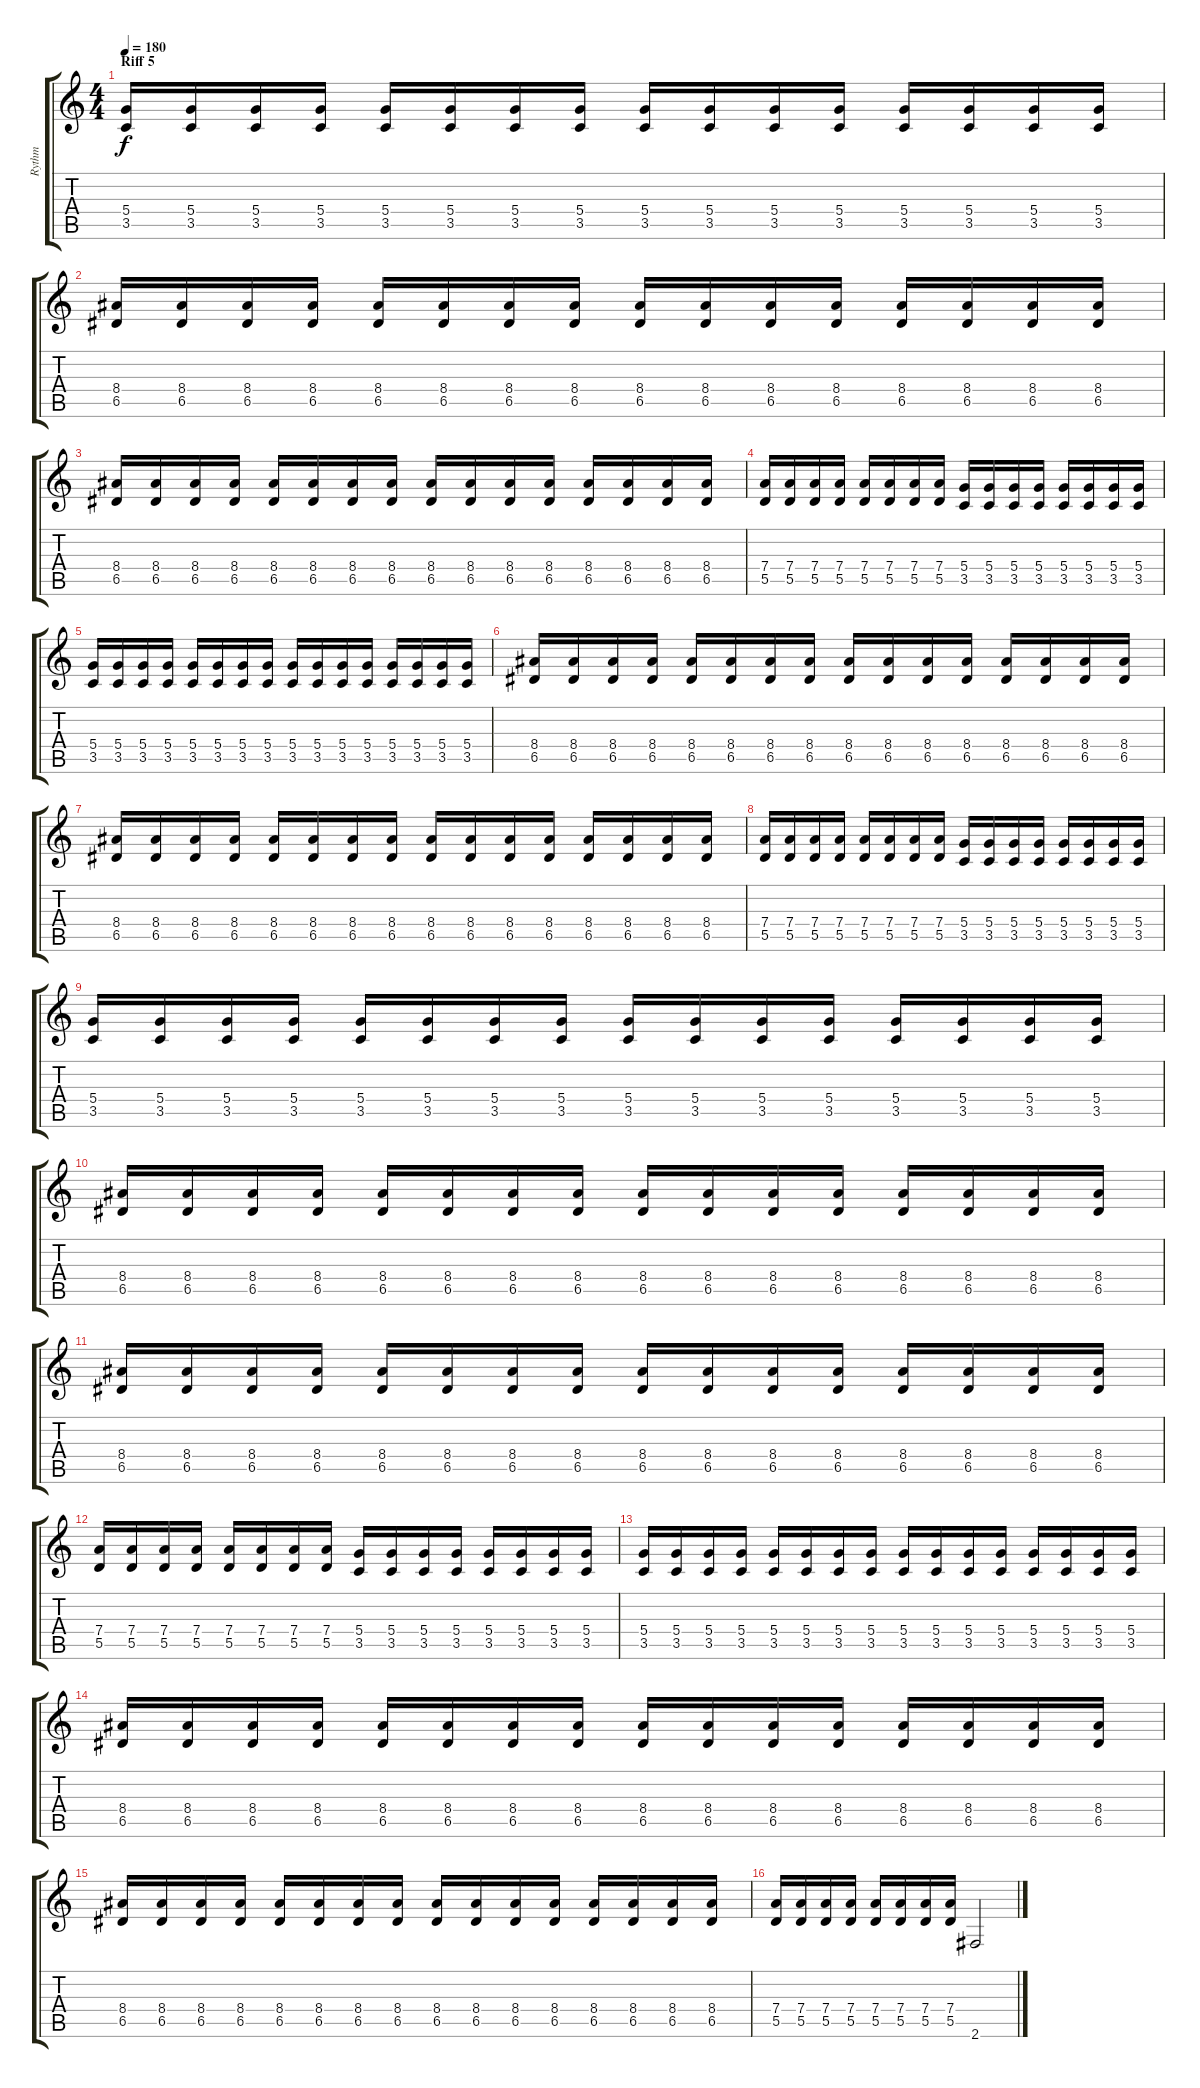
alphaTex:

\track ("Rythm" "Rythm") {instrument distortionguitar}
\staff {score tabs}
\tuning (E4 B3 G3 D3 A2 E2) {hide}
\ts (4 4)
\section ("" "Riff 5")
\tempo 180
\clef g2
\ks c
(5.4 3.5).16{dy f} (5.4 3.5).16 (5.4 3.5).16 (5.4 3.5).16 (5.4 3.5).16 (5.4 3.5).16 (5.4 3.5).16 (5.4 3.5).16 (5.4 3.5).16 (5.4 3.5).16 (5.4 3.5).16 (5.4 3.5).16 (5.4 3.5).16 (5.4 3.5).16 (5.4 3.5).16 (5.4 3.5).16 |
(8.4 6.5).16 (8.4 6.5).16 (8.4 6.5).16 (8.4 6.5).16 (8.4 6.5).16 (8.4 6.5).16 (8.4 6.5).16 (8.4 6.5).16 (8.4 6.5).16 (8.4 6.5).16 (8.4 6.5).16 (8.4 6.5).16 (8.4 6.5).16 (8.4 6.5).16 (8.4 6.5).16 (8.4 6.5).16 |
(8.4 6.5).16 (8.4 6.5).16 (8.4 6.5).16 (8.4 6.5).16 (8.4 6.5).16 (8.4 6.5).16 (8.4 6.5).16 (8.4 6.5).16 (8.4 6.5).16 (8.4 6.5).16 (8.4 6.5).16 (8.4 6.5).16 (8.4 6.5).16 (8.4 6.5).16 (8.4 6.5).16 (8.4 6.5).16 |
(7.4 5.5).16 (7.4 5.5).16 (7.4 5.5).16 (7.4 5.5).16 (7.4 5.5).16 (7.4 5.5).16 (7.4 5.5).16 (7.4 5.5).16 (5.4 3.5).16 (5.4 3.5).16 (5.4 3.5).16 (5.4 3.5).16 (5.4 3.5).16 (5.4 3.5).16 (5.4 3.5).16 (5.4 3.5).16 |
(5.4 3.5).16 (5.4 3.5).16 (5.4 3.5).16 (5.4 3.5).16 (5.4 3.5).16 (5.4 3.5).16 (5.4 3.5).16 (5.4 3.5).16 (5.4 3.5).16 (5.4 3.5).16 (5.4 3.5).16 (5.4 3.5).16 (5.4 3.5).16 (5.4 3.5).16 (5.4 3.5).16 (5.4 3.5).16 |
(8.4 6.5).16 (8.4 6.5).16 (8.4 6.5).16 (8.4 6.5).16 (8.4 6.5).16 (8.4 6.5).16 (8.4 6.5).16 (8.4 6.5).16 (8.4 6.5).16 (8.4 6.5).16 (8.4 6.5).16 (8.4 6.5).16 (8.4 6.5).16 (8.4 6.5).16 (8.4 6.5).16 (8.4 6.5).16 |
(8.4 6.5).16 (8.4 6.5).16 (8.4 6.5).16 (8.4 6.5).16 (8.4 6.5).16 (8.4 6.5).16 (8.4 6.5).16 (8.4 6.5).16 (8.4 6.5).16 (8.4 6.5).16 (8.4 6.5).16 (8.4 6.5).16 (8.4 6.5).16 (8.4 6.5).16 (8.4 6.5).16 (8.4 6.5).16 |
(7.4 5.5).16 (7.4 5.5).16 (7.4 5.5).16 (7.4 5.5).16 (7.4 5.5).16 (7.4 5.5).16 (7.4 5.5).16 (7.4 5.5).16 (5.4 3.5).16 (5.4 3.5).16 (5.4 3.5).16 (5.4 3.5).16 (5.4 3.5).16 (5.4 3.5).16 (5.4 3.5).16 (5.4 3.5).16 |
(5.4 3.5).16 (5.4 3.5).16 (5.4 3.5).16 (5.4 3.5).16 (5.4 3.5).16 (5.4 3.5).16 (5.4 3.5).16 (5.4 3.5).16 (5.4 3.5).16 (5.4 3.5).16 (5.4 3.5).16 (5.4 3.5).16 (5.4 3.5).16 (5.4 3.5).16 (5.4 3.5).16 (5.4 3.5).16 |
(8.4 6.5).16 (8.4 6.5).16 (8.4 6.5).16 (8.4 6.5).16 (8.4 6.5).16 (8.4 6.5).16 (8.4 6.5).16 (8.4 6.5).16 (8.4 6.5).16 (8.4 6.5).16 (8.4 6.5).16 (8.4 6.5).16 (8.4 6.5).16 (8.4 6.5).16 (8.4 6.5).16 (8.4 6.5).16 |
(8.4 6.5).16 (8.4 6.5).16 (8.4 6.5).16 (8.4 6.5).16 (8.4 6.5).16 (8.4 6.5).16 (8.4 6.5).16 (8.4 6.5).16 (8.4 6.5).16 (8.4 6.5).16 (8.4 6.5).16 (8.4 6.5).16 (8.4 6.5).16 (8.4 6.5).16 (8.4 6.5).16 (8.4 6.5).16 |
(7.4 5.5).16 (7.4 5.5).16 (7.4 5.5).16 (7.4 5.5).16 (7.4 5.5).16 (7.4 5.5).16 (7.4 5.5).16 (7.4 5.5).16 (5.4 3.5).16 (5.4 3.5).16 (5.4 3.5).16 (5.4 3.5).16 (5.4 3.5).16 (5.4 3.5).16 (5.4 3.5).16 (5.4 3.5).16 |
(5.4 3.5).16 (5.4 3.5).16 (5.4 3.5).16 (5.4 3.5).16 (5.4 3.5).16 (5.4 3.5).16 (5.4 3.5).16 (5.4 3.5).16 (5.4 3.5).16 (5.4 3.5).16 (5.4 3.5).16 (5.4 3.5).16 (5.4 3.5).16 (5.4 3.5).16 (5.4 3.5).16 (5.4 3.5).16 |
(8.4 6.5).16 (8.4 6.5).16 (8.4 6.5).16 (8.4 6.5).16 (8.4 6.5).16 (8.4 6.5).16 (8.4 6.5).16 (8.4 6.5).16 (8.4 6.5).16 (8.4 6.5).16 (8.4 6.5).16 (8.4 6.5).16 (8.4 6.5).16 (8.4 6.5).16 (8.4 6.5).16 (8.4 6.5).16 |
(8.4 6.5).16 (8.4 6.5).16 (8.4 6.5).16 (8.4 6.5).16 (8.4 6.5).16 (8.4 6.5).16 (8.4 6.5).16 (8.4 6.5).16 (8.4 6.5).16 (8.4 6.5).16 (8.4 6.5).16 (8.4 6.5).16 (8.4 6.5).16 (8.4 6.5).16 (8.4 6.5).16 (8.4 6.5).16 |
(7.4 5.5).16 (7.4 5.5).16 (7.4 5.5).16 (7.4 5.5).16 (7.4 5.5).16 (7.4 5.5).16 (7.4 5.5).16 (7.4 5.5).16 2.6.2
